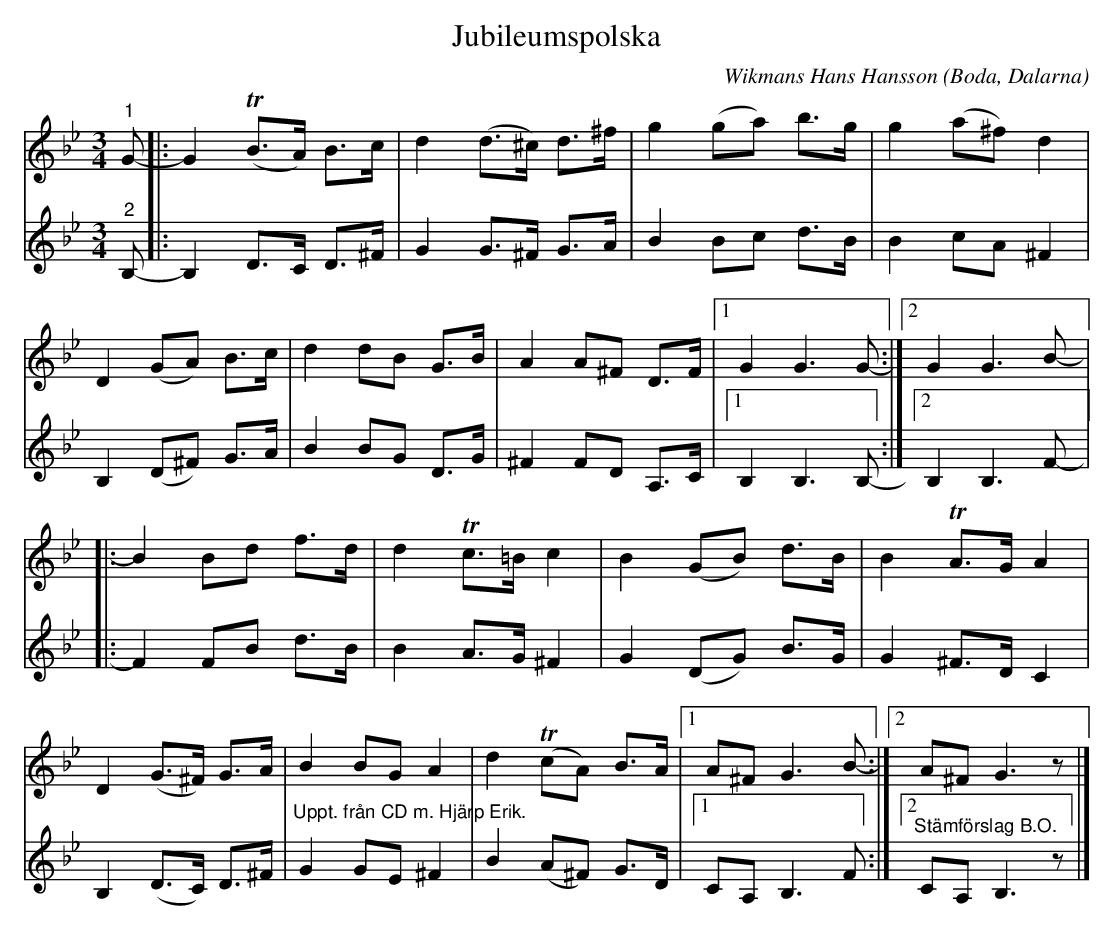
X:1
T:Jubileumspolska
C:Wikmans Hans Hansson
O:Boda, Dalarna
L:1/8
M:3/4
K:Gm
V:1
"^1" G- |: G2 !trill! (B>A) B>c | d2 (d>^c) d>^f | g2 (ga) b>g | g2 (a^f) d2 |
D2 (GA) B>c | d2 dB G>B | A2 A^F D>F |1 G2 G3 G- :|2 G2 G3 B- |:
B2 Bd f>d | d2 !trill! c>=B c2 | B2 (GB) d>B | B2 !trill! A>G A2 |
D2 (G>^F) G>A | B2 BG A2 | d2 !trill! (cA) B>A |1 A^F G3 B- :|2 A^F G3 z |]
V:2
"^2" B,- |: B,2 D>C D>^F | G2 G>^F G>A | B2 Bc d>B | B2 cA ^F2 |
B,2 (D^F) G>A | B2 BG D>G | ^F2 FD A,>C |1 B,2 B,3 B,- :|2 B,2 B,3 F- |:
F2 FB d>B | B2 A>G ^F2 | G2 (DG) B>G | G2 ^F>D C2 |
B,2 (D>C) D>^F |"^Uppt. från CD m. Hjärp Erik." G2 GE ^F2 | B2 (A^F) G>D |1 CA, B,3 F :|2 "^Stämförslag B.O." CA, B,3 z |]
